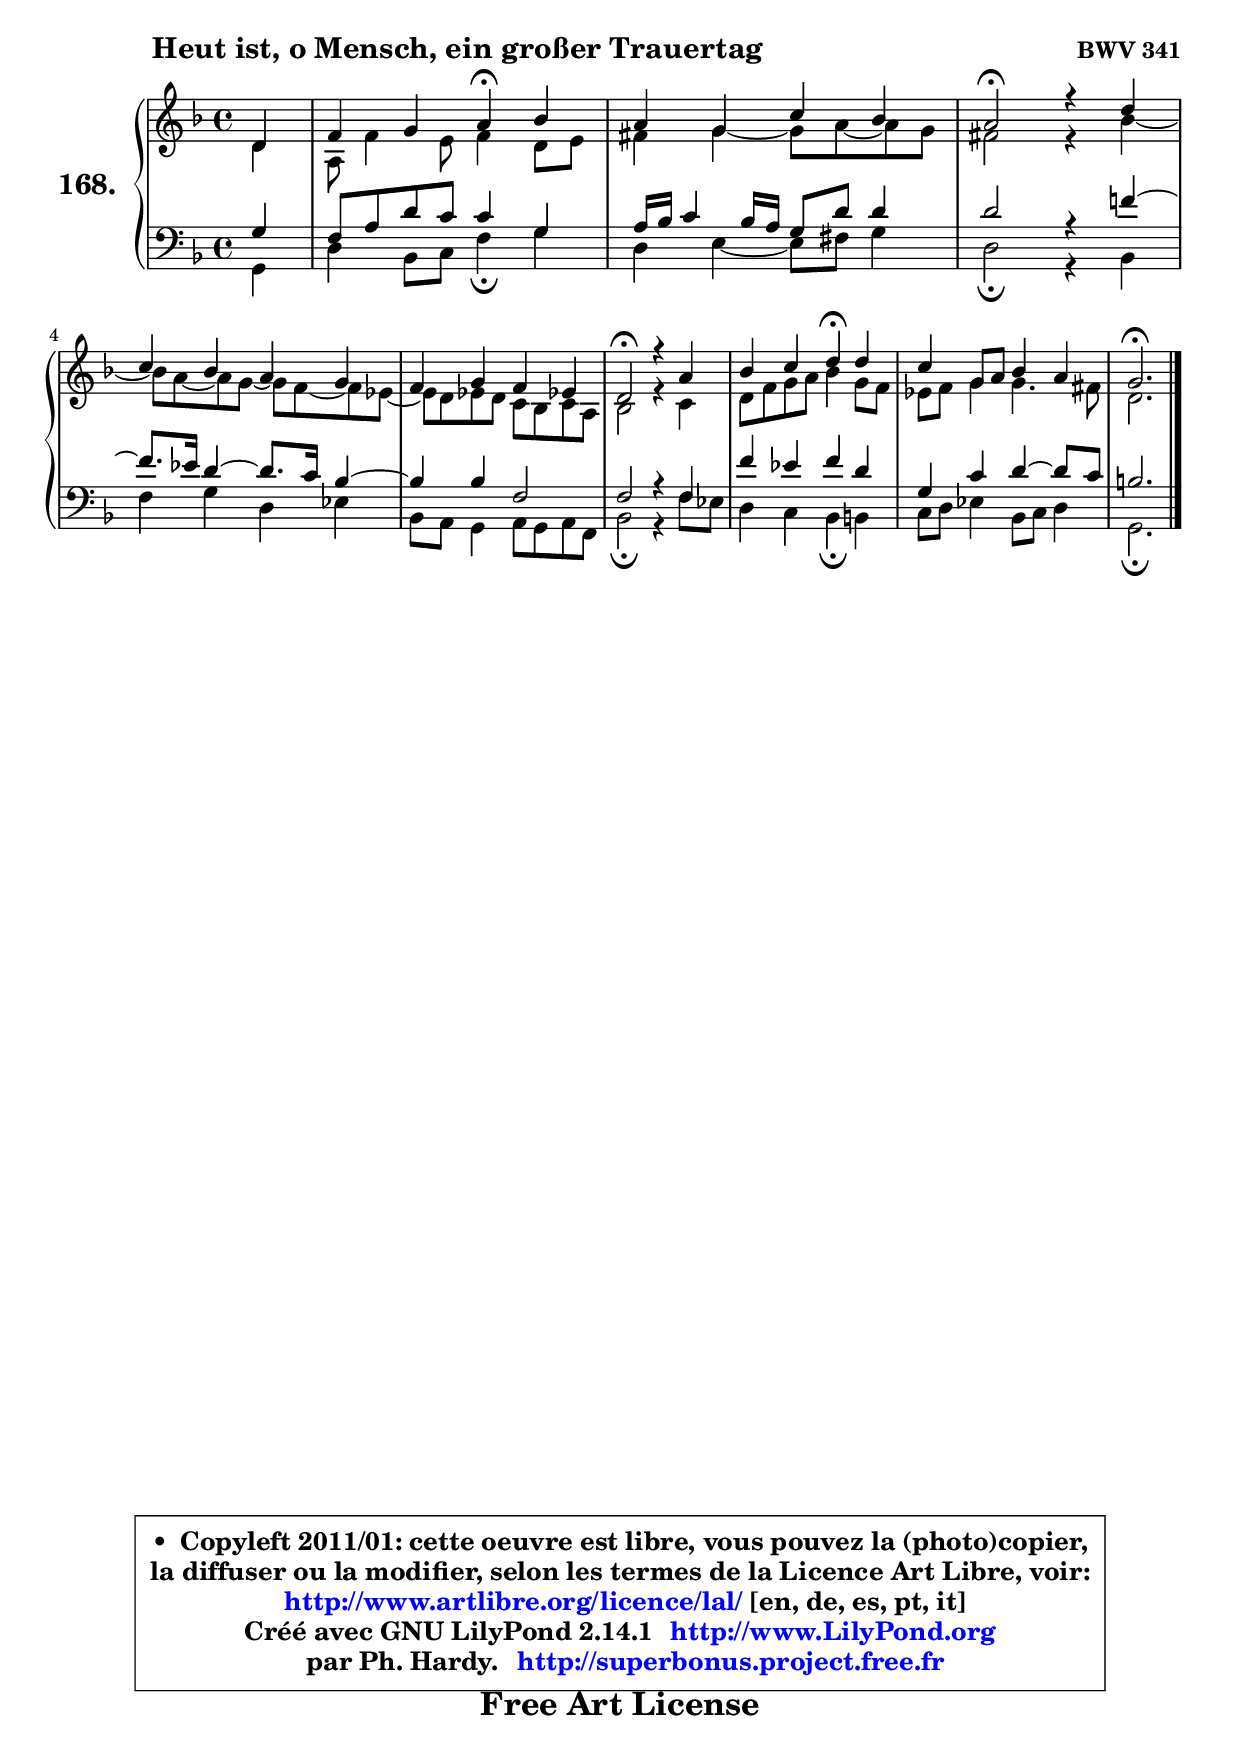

\version "2.14.1"

    \paper {
%	system-system-spacing #'padding = #0.1
%	score-system-spacing #'padding = #0.1
%	ragged-bottom = ##f
%	ragged-last-bottom = ##f
	}

    \header {
      opus = \markup { \bold "BWV 341" }
      piece = \markup { \hspace #9 \fontsize #2 \bold "Heut ist, o Mensch, ein großer Trauertag" }
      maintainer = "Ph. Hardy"
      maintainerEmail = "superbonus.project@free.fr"
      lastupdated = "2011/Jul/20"
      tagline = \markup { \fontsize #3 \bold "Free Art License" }
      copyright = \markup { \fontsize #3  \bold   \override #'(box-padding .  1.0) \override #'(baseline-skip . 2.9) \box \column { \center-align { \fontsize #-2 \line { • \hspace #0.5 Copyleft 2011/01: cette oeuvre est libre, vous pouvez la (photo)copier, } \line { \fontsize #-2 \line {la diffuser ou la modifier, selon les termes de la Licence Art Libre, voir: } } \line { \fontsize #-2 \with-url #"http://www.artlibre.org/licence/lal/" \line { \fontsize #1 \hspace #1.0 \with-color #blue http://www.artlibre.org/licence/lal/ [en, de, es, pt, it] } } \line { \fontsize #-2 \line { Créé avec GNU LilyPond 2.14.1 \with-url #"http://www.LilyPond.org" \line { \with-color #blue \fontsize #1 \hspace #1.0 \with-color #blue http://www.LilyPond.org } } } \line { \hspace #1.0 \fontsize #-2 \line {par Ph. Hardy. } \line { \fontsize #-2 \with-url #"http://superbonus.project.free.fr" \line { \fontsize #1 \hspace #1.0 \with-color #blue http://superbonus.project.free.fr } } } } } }

	  }

  guidemidi = {
        r4 |
        r2 \tempo 4 = 30 r4 \tempo 4 = 78 r4 |
        R1 |
        \tempo 4 = 34 r2 \tempo 4 = 78 r2 |
        R1 |
        R1 |
        \tempo 4 = 34 r2 \tempo 4 = 78 r2 |
        r2 \tempo 4 = 30 r4 \tempo 4 = 78 r4 |
        R1 |
        \tempo 4 = 40 r2. 
	}

  upper = {
	\time 4/4
        \key g \dorian % f \major % d \minor
	\clef treble
	\partial 4
	\voiceOne
	<< { 
	% SOPRANO
	\set Voice.midiInstrument = "acoustic grand"
	\relative c' {
        d4 |
        f4 g a\fermata bes |
        a4 g c bes |
        a2\fermata r4 d4 |
\break
        c4 bes a g |
        f4 g f es! |
        d2\fermata r4 a'4 |
        bes4 c d\fermata d4 |
        c4 g8 a bes4 a |
        g2.\fermata
        \bar "|."
	} % fin de relative
	}

	\context Voice="1" { \voiceTwo 
	% ALTO
	\set Voice.midiInstrument = "acoustic grand"
	\relative c' {
        d4 |
        a8 f'4 e8 f4 d8 e |
        fis4 g4 ~ g8 a8 ~ a8 g |
        fis2 r4 bes4 ~ |
	bes8 a ~ a g ~ g f ~ f es ~ |
	es8 d8 es d c bes c a |
        bes2 r4 c4 |
        d8 f g a bes4 g8 f |
        es8 f g4 g4. fis8 |
        d2.
        \bar "|."
	} % fin de relative
	\oneVoice
	} >>
	}

    lower = {
	\time 4/4
	\key g \dorian % f \major % d \minor
	\clef bass
	\partial 4
	\voiceOne
	<< { 
	% TENOR
	\set Voice.midiInstrument = "acoustic grand"
	\relative c' {
        g4 |
        f8 a d c c4 g |
        a16 bes c4 bes16 a g8 d' d4 |
        d2 r4 f!4 ~ |
	f8. es16 d4 ~ d8. c16 bes4 ~ |
	bes4 bes4 f2 |
        f2 r4 f4 |
        f'4 es f d |
        g,4 c d4 ~ d8 c |
        b2.
        \bar "|."
	} % fin de relative
	}
	\context Voice="1" { \voiceTwo 
	% BASS
	\set Voice.midiInstrument = "acoustic grand"
	\relative c {
        g4 |
        d'4 bes8 c f4\fermata g4 |
        d4 e4 ~ e8 fis g4 |
        d2\fermata r4 bes4 |
        f'4 g d es |
        bes8 a g4 a8 g a f |
        bes2\fermata r4 f'8 es |
        d4 c bes\fermata b4 |
        c8 d es4 bes8 c d4 |
        g,2.\fermata
        \bar "|."
	} % fin de relative
	\oneVoice
	} >>
	}


    \score { 

	\new PianoStaff <<
	\set PianoStaff.instrumentName = \markup { \bold \huge "168." }
	\new Staff = "upper" \upper
	\new Staff = "lower" \lower
	>>

    \layout {
%	ragged-last = ##f
	   }

         } % fin de score

  \score {
    \unfoldRepeats { << \guidemidi \upper \lower >> }
    \midi {
    \context {
     \Staff
      \remove "Staff_performer"
               }

     \context {
      \Voice
       \consists "Staff_performer"
                }

     \context { 
      \Score
      tempoWholesPerMinute = #(ly:make-moment 78 4)
		}
	    }
	}

